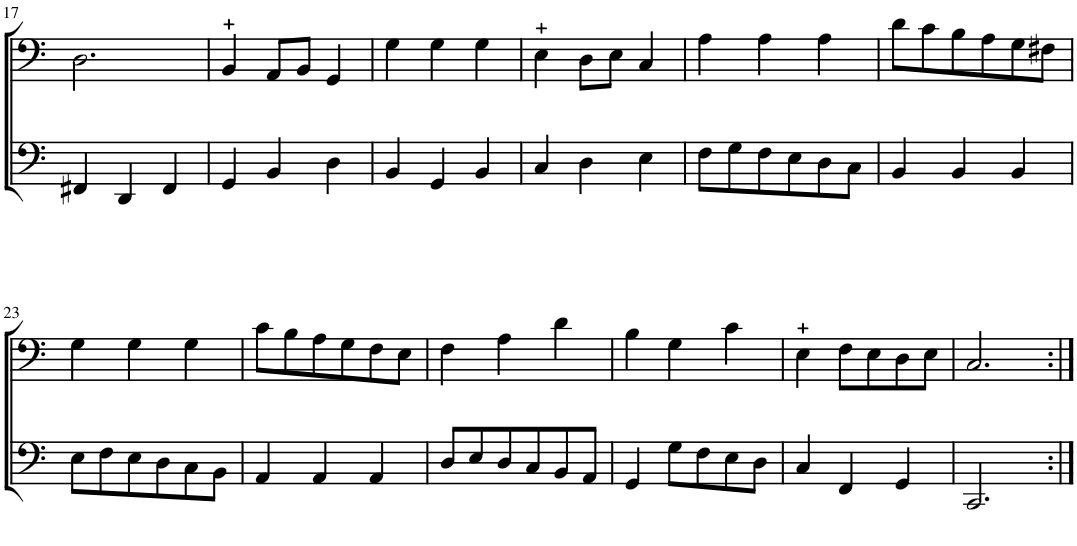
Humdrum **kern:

**kern	**kern
*part2	*part1
*staff2	*staff1
*I"Viola da gamba	*I"Viola da gamba
!!LO:PB:g=z
*clefF4	*clefF4
*k[]	*k[]
*M3/4	*M3/4
=17	=17
4FF#X/	2.D\
4DD/	.
4FF#/	.
=18	=18
4GG/	4BB/
4BB/	8AA/L
.	8BB/J
4D\	4GG/
=19	=19
4BB/	4G\
4GG/	4G\
4BB/	4G\
=20	=20
4C/	4E\
4D\	8D\L
.	8E\J
4E\	4C/
=21	=21
8F\L	4A\
8G\	.
8F\	4A\
8E\	.
8D\	4A\
8C\J	.
=22	=22
4BB/	8d\L
.	8c\
4BB/	8B\
.	8A\
4BB/	8G\
.	8F#X\J
!!LO:LB:g=z
=23	=23
8E\L	4G\
8F\	.
8E\	4G\
8D\	.
8C\	4G\
8BB\J	.
=24	=24
4AA/	8c\L
.	8B\
4AA/	8A\
.	8G\
4AA/	8F\
.	8E\J
=25	=25
8D/L	4F\
8E/	.
8D/	4A\
8C/	.
8BB/	4d\
8AA/J	.
=26	=26
4GG/	4B\
8G\L	4G\
8F\	.
8E\	4c\
8D\J	.
=27	=27
4C/	4E\
4FF/	8F\L
.	8E\
4GG/	8D\
.	8E\J
=28	=28
2.CC/	2.C/
=:|!	=:|!
*-	*-
